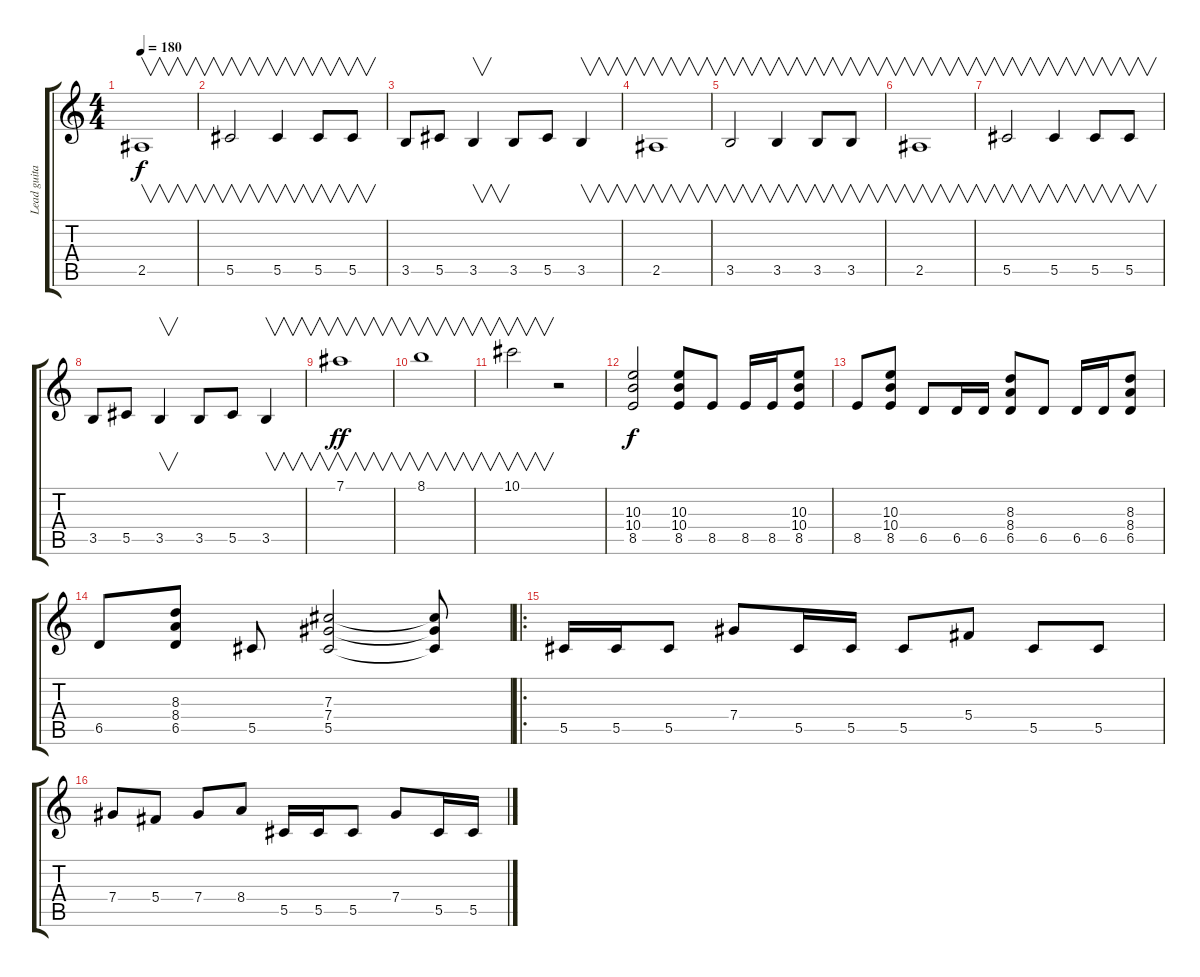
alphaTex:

\track ("Lead guitar Eb" "Lead guita") {instrument distortionguitar}
\staff {score tabs}
\tuning (Eb4 Bb3 Gb3 Db3 Ab2 Eb2) {hide}
\ts (4 4)
\tempo 180
\clef g2
\ks c
2.5.1{v dy f} |
5.5.2{v} 5.5.4{v} 5.5.8{v} 5.5.8{v} |
3.5.8 5.5.8 3.5.4{v} 3.5.8 5.5.8 3.5.4{v} |
2.5.1{v} |
3.5.2{v} 3.5.4{v} 3.5.8{v} 3.5.8{v} |
2.5.1{v} |
5.5.2{v} 5.5.4{v} 5.5.8{v} 5.5.8{v} |
3.5.8 5.5.8 3.5.4{v} 3.5.8 5.5.8 3.5.4{v} |
7.1.1{v dy ff} |
8.1.1{v} |
10.1.2{v} r.2 |
(10.3 10.4 8.5).2{dy f} (10.3 10.4 8.5).8 8.5.8 8.5.16 8.5.16 (10.3 10.4 8.5).8 |
8.5.8 (10.3 10.4 8.5).8 6.5.8 6.5.16 6.5.16 (8.3 8.4 6.5).8 6.5.8 6.5.16 6.5.16 (8.3 8.4 6.5).8 |
6.5.8 (8.3 8.4 6.5).8 5.5.8 (7.3 7.4 5.5).2 (7.3{t} 7.4{t} 5.5{t}).8 |
\ro
5.5.16 5.5.16 5.5.8 7.4.8 5.5.16 5.5.16 5.5.8 5.4.8 5.5.8 5.5.8 |
7.4.8 5.4.8 7.4.8 8.4.8 5.5.16 5.5.16 5.5.8 7.4.8 5.5.16 5.5.16
